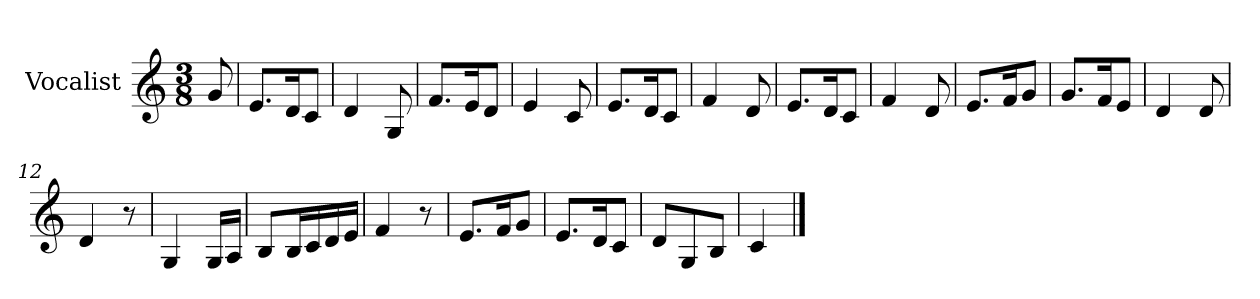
**kern
*part1
*staff1
*I"Vocalist
*k[]
*C:
*M3/8
=
8g
=1
8.eL
16dK
8cJ
=2
4d
8G
=3
8.fL
16eK
8dJ
=4
4e
8c
=5
8.eL
16dK
8cJ
=6
4f
8d
=7
8.eL
16dK
8cJ
=8
4f
8d
=9
8.eL
16fK
8gJ
=10
8.gL
16fK
8eJ
=11
4d
8d
=12
4d
8r
=13
4G
16GLL
16AJJ
=14
8BL
16BL
16c
16d
16eJJ
=15
4f
8r
=16
8.eL
16fK
8gJ
=17
8.eL
16dK
8cJ
=18
8dL
8G
8BJ
=19
4c
==
*-
